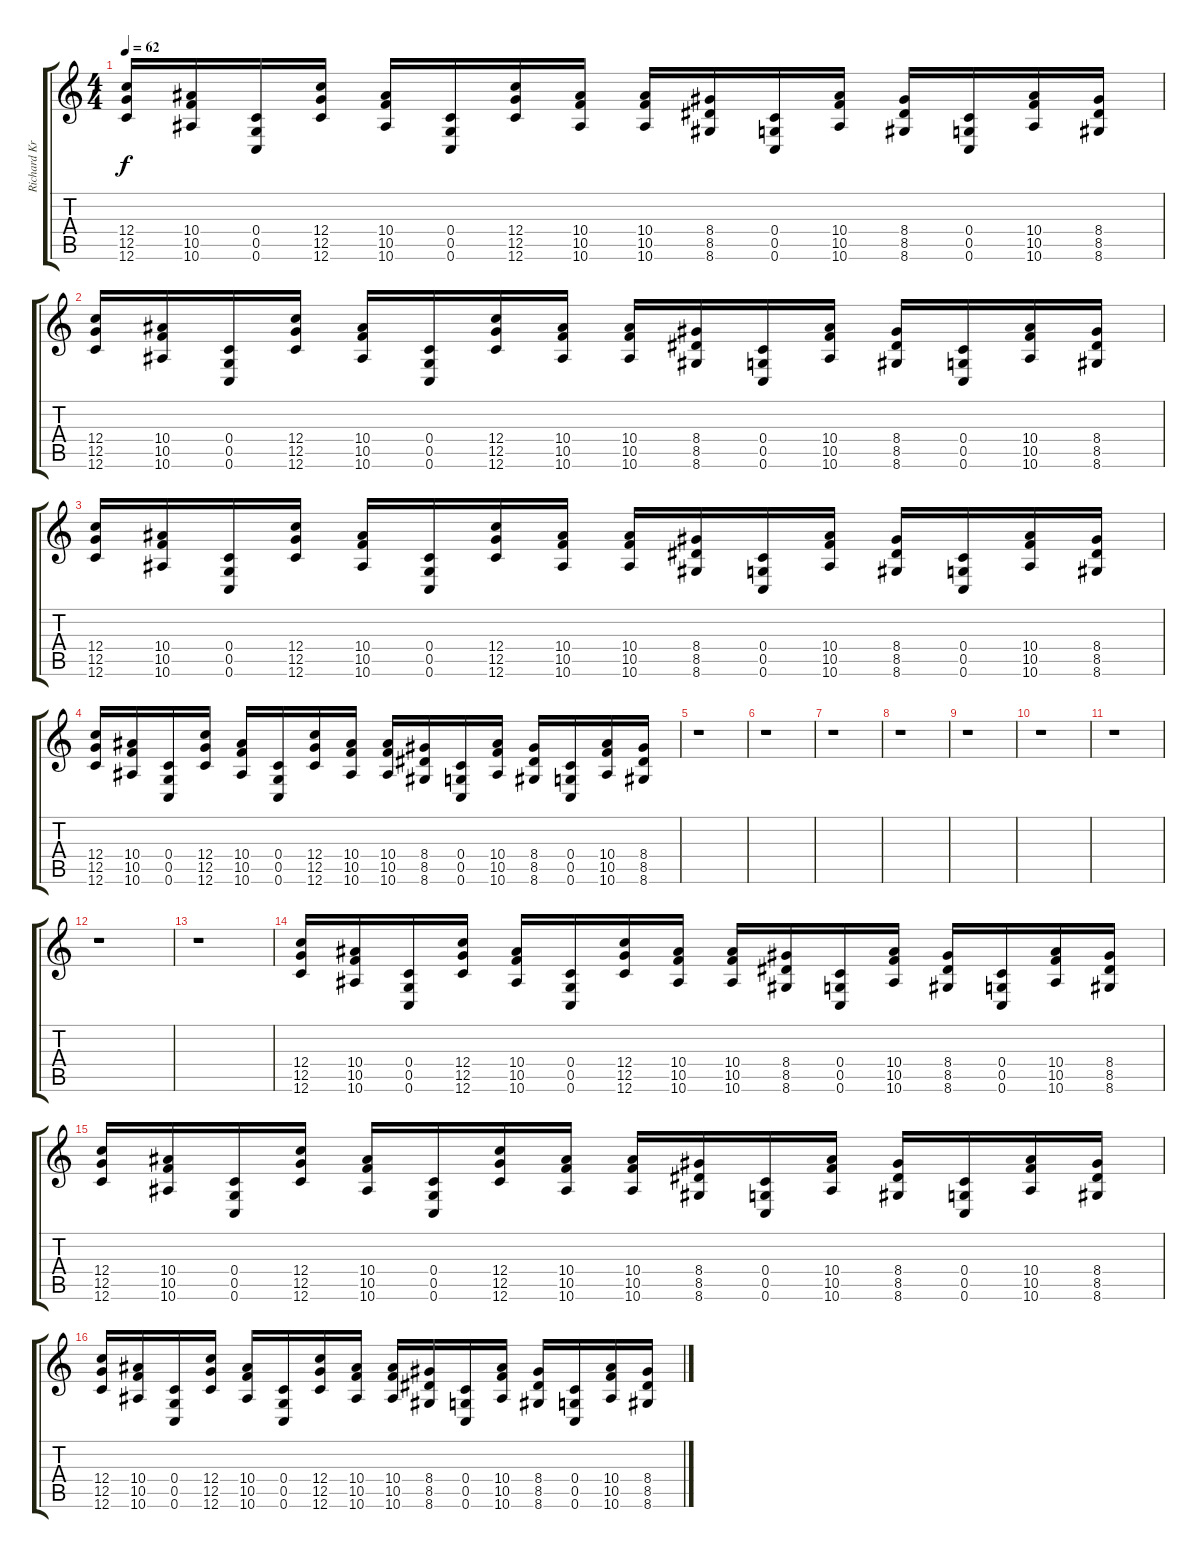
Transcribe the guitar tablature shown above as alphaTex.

\track ("Richard Kruspe(Distortion)" "Richard Kr") {instrument distortionguitar}
\staff {score tabs}
\tuning (D4 A3 F3 C3 G2 C2) {hide}
\ts (4 4)
\tempo 62
\clef g2
\ks c
(12.4 12.5 12.6).16{dy f} (10.4 10.5 10.6).16 (0.4 0.5 0.6).16 (12.4 12.5 12.6).16 (10.4 10.5 10.6).16 (0.4 0.5 0.6).16 (12.4 12.5 12.6).16 (10.4 10.5 10.6).16 (10.4 10.5 10.6).16 (8.4 8.5 8.6).16 (0.4 0.5 0.6).16 (10.4 10.5 10.6).16 (8.4 8.5 8.6).16 (0.4 0.5 0.6).16 (10.4 10.5 10.6).16 (8.4 8.5 8.6).16 |
(12.4 12.5 12.6).16 (10.4 10.5 10.6).16 (0.4 0.5 0.6).16 (12.4 12.5 12.6).16 (10.4 10.5 10.6).16 (0.4 0.5 0.6).16 (12.4 12.5 12.6).16 (10.4 10.5 10.6).16 (10.4 10.5 10.6).16 (8.4 8.5 8.6).16 (0.4 0.5 0.6).16 (10.4 10.5 10.6).16 (8.4 8.5 8.6).16 (0.4 0.5 0.6).16 (10.4 10.5 10.6).16 (8.4 8.5 8.6).16 |
(12.4 12.5 12.6).16 (10.4 10.5 10.6).16 (0.4 0.5 0.6).16 (12.4 12.5 12.6).16 (10.4 10.5 10.6).16 (0.4 0.5 0.6).16 (12.4 12.5 12.6).16 (10.4 10.5 10.6).16 (10.4 10.5 10.6).16 (8.4 8.5 8.6).16 (0.4 0.5 0.6).16 (10.4 10.5 10.6).16 (8.4 8.5 8.6).16 (0.4 0.5 0.6).16 (10.4 10.5 10.6).16 (8.4 8.5 8.6).16 |
(12.4 12.5 12.6).16 (10.4 10.5 10.6).16 (0.4 0.5 0.6).16 (12.4 12.5 12.6).16 (10.4 10.5 10.6).16 (0.4 0.5 0.6).16 (12.4 12.5 12.6).16 (10.4 10.5 10.6).16 (10.4 10.5 10.6).16 (8.4 8.5 8.6).16 (0.4 0.5 0.6).16 (10.4 10.5 10.6).16 (8.4 8.5 8.6).16 (0.4 0.5 0.6).16 (10.4 10.5 10.6).16 (8.4 8.5 8.6).16 |
r.1 |
r.1 |
r.1 |
r.1 |
r.1 |
r.1 |
r.1 |
r.1 |
r.1 |
(12.4 12.5 12.6).16 (10.4 10.5 10.6).16 (0.4 0.5 0.6).16 (12.4 12.5 12.6).16 (10.4 10.5 10.6).16 (0.4 0.5 0.6).16 (12.4 12.5 12.6).16 (10.4 10.5 10.6).16 (10.4 10.5 10.6).16 (8.4 8.5 8.6).16 (0.4 0.5 0.6).16 (10.4 10.5 10.6).16 (8.4 8.5 8.6).16 (0.4 0.5 0.6).16 (10.4 10.5 10.6).16 (8.4 8.5 8.6).16 |
(12.4 12.5 12.6).16 (10.4 10.5 10.6).16 (0.4 0.5 0.6).16 (12.4 12.5 12.6).16 (10.4 10.5 10.6).16 (0.4 0.5 0.6).16 (12.4 12.5 12.6).16 (10.4 10.5 10.6).16 (10.4 10.5 10.6).16 (8.4 8.5 8.6).16 (0.4 0.5 0.6).16 (10.4 10.5 10.6).16 (8.4 8.5 8.6).16 (0.4 0.5 0.6).16 (10.4 10.5 10.6).16 (8.4 8.5 8.6).16 |
(12.4 12.5 12.6).16 (10.4 10.5 10.6).16 (0.4 0.5 0.6).16 (12.4 12.5 12.6).16 (10.4 10.5 10.6).16 (0.4 0.5 0.6).16 (12.4 12.5 12.6).16 (10.4 10.5 10.6).16 (10.4 10.5 10.6).16 (8.4 8.5 8.6).16 (0.4 0.5 0.6).16 (10.4 10.5 10.6).16 (8.4 8.5 8.6).16 (0.4 0.5 0.6).16 (10.4 10.5 10.6).16 (8.4 8.5 8.6).16
